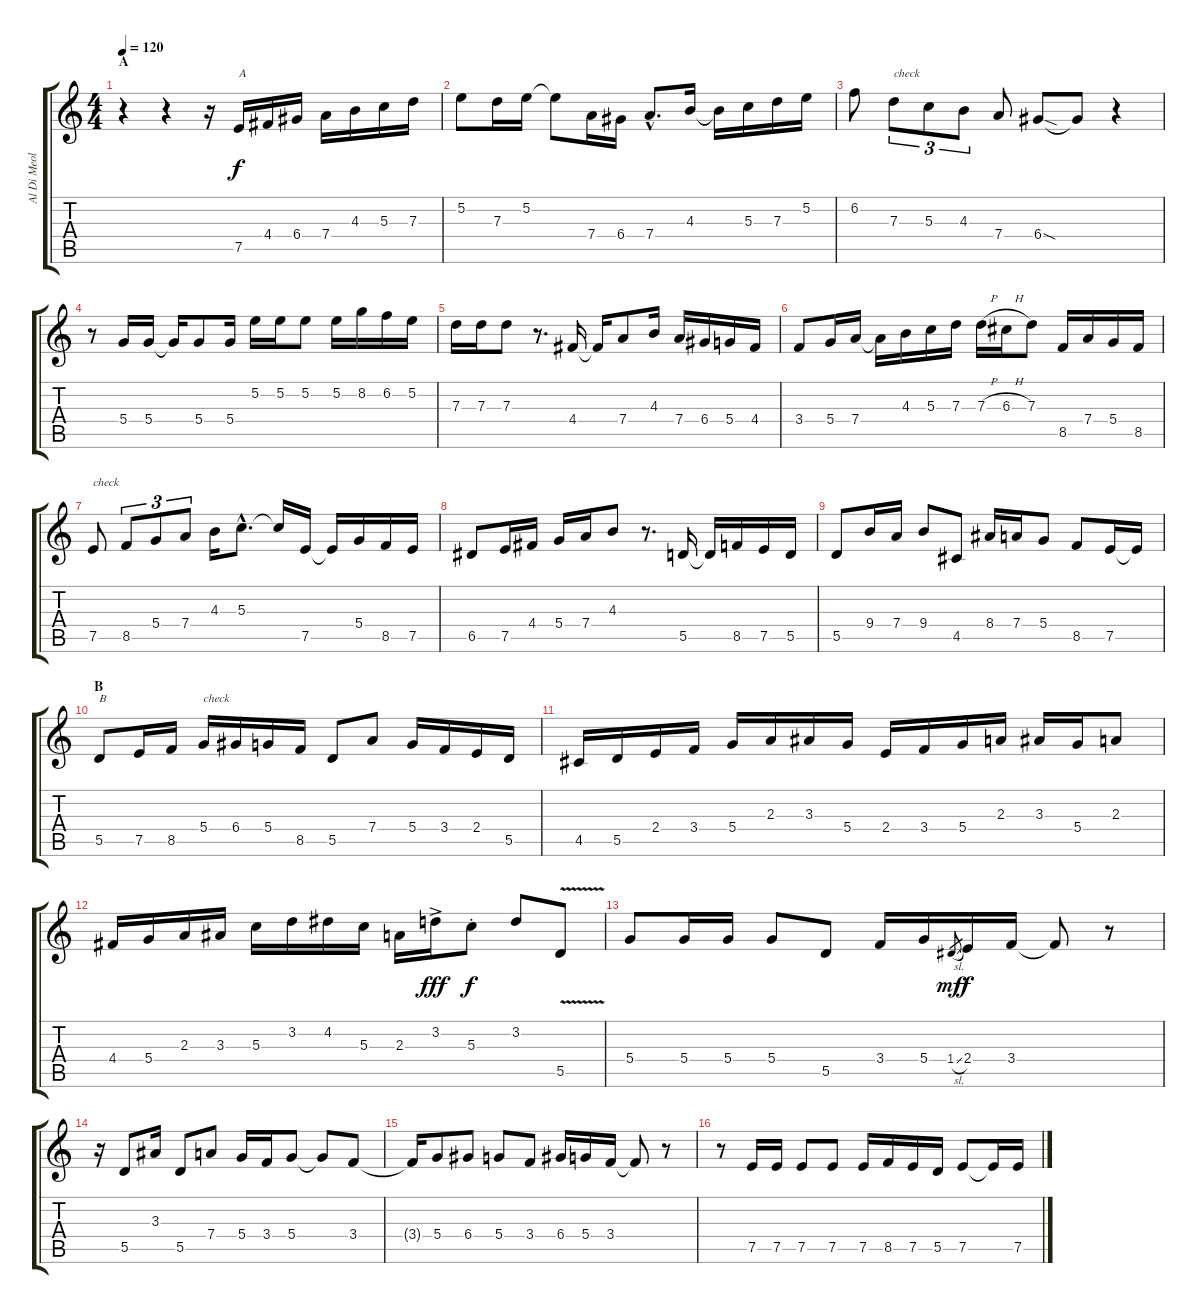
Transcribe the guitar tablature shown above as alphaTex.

\track ("Al Di Meola" "Al Di Meol") {instrument acousticguitarnylon}
\staff {score tabs}
\tuning (E4 B3 G3 D3 A2 E2) {hide}
\ts (4 4)
\section ("" "A")
\tempo 120
\clef g2
\ks c
r.4{dy f instrument acousticguitarnylon} r.4 r.16 7.5.16{txt "A"} 4.4.16 6.4.16 7.4.16 4.3.16 5.3.16 7.3.16 |
5.2.8 7.3.16 5.2.16 5.2{t}.8 7.4.16 6.4.16 7.4{hac}.8{d} 4.3.16 4.3{t}.16 5.3.16 7.3.16 5.2.16 |
6.2.8 7.3.8{tu (3 2) txt "check"} 5.3.8{tu (3 2)} 4.3.8{tu (3 2)} 7.4.8 6.4{sod}.8 6.4{t}.8 r.4 |
r.8 5.4.16 5.4.16 5.4{t}.16 5.4.8 5.4.16 5.2.16 5.2.16 5.2.8 5.2.16 8.2.16 6.2.16 5.2.16 |
7.3.16 7.3.16 7.3.8 r.8{d} 4.4.16 4.4{t}.16 7.4.8 4.3.16 7.4.16 6.4.16 5.4.16 4.4.16 |
3.4.8 5.4.16 7.4.16 7.4{t}.16 4.3.16 5.3.16 7.3.16 7.3{h}.16 6.3{h}.16 7.3.8 8.5.16 7.4.16 5.4.16 8.5.16 |
7.5.8{txt "check"} 8.5.8{tu (3 2)} 5.4.8{tu (3 2)} 7.4.8{tu (3 2)} 4.3.16 5.3{hac}.8{d} 5.3{t}.16 7.5.16 7.5{t}.16 5.4.16 8.5.16 7.5.16 |
6.5.8 7.5.16 4.4.16 5.4.16 7.4.16 4.3.8 r.8{d} 5.5.16 5.5{t}.16 8.5.16 7.5.16 5.5.16 |
5.5.8 9.4.16 7.4.16 9.4.8 4.5.8 8.4.16 7.4.16 5.4.8 8.5.8 7.5.16 7.5{t}.16 |
\section ("" "B")
5.5.8{txt "B"} 7.5.16 8.5.16 5.4.16{txt "check"} 6.4.16 5.4.16 8.5.16 5.5.8 7.4.8 5.4.16 3.4.16 2.4.16 5.5.16 |
4.5.16 5.5.16 2.4.16 3.4.16 5.4.16 2.3.16 3.3.16 5.4.16 2.4.16 3.4.16 5.4.16 2.3.16 3.3.16 5.4.16 2.3.8 |
4.4.16 5.4.16 2.3.16 3.3.16 5.3.16 3.2.16 4.2.16 5.3.16 2.3.16 3.2{ac}.16{dy fff} 5.3{st}.8{dy f} 3.2.8 5.5{v}.8 |
5.4.8 5.4.16 5.4.16 5.4.8 5.5.8 3.4.16 5.4.16 1.4{sl}.8{gr dy mf} 2.4.16{dy f} 3.4.16 3.4{t}.8 r.8 |
r.16 5.5.8 3.3.16 5.5.8 7.4.8 5.4.16 3.4.16 5.4.8 5.4{t}.8 3.4.8 |
3.4{t}.16 5.4.8 6.4.8 5.4.8 3.4.8 6.4.16 5.4.16 3.4.16 3.4{t}.8 r.8 |
r.8 7.5.16 7.5.16 7.5.8 7.5.8 7.5.16 8.5.16 7.5.16 5.5.16 7.5.8 7.5{t}.16 7.5.16
